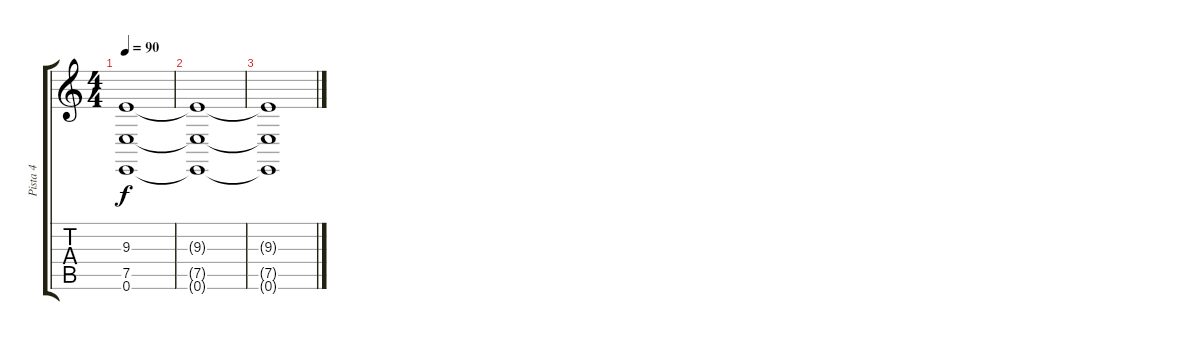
\track ("Pista 4" "Pista 4") {instrument stringensemble1}
\staff {score tabs}
\tuning (E4 B3 G3 D3 A2 E2) {hide}
\ts (4 4)
\tempo 90
\clef g2
\ks c
(9.3{t} 7.5{t} 0.6{t}).1{dy f} |
(9.3{t} 7.5{t} 0.6{t}).1 |
(9.3{t} 7.5{t} 0.6{t}).1
